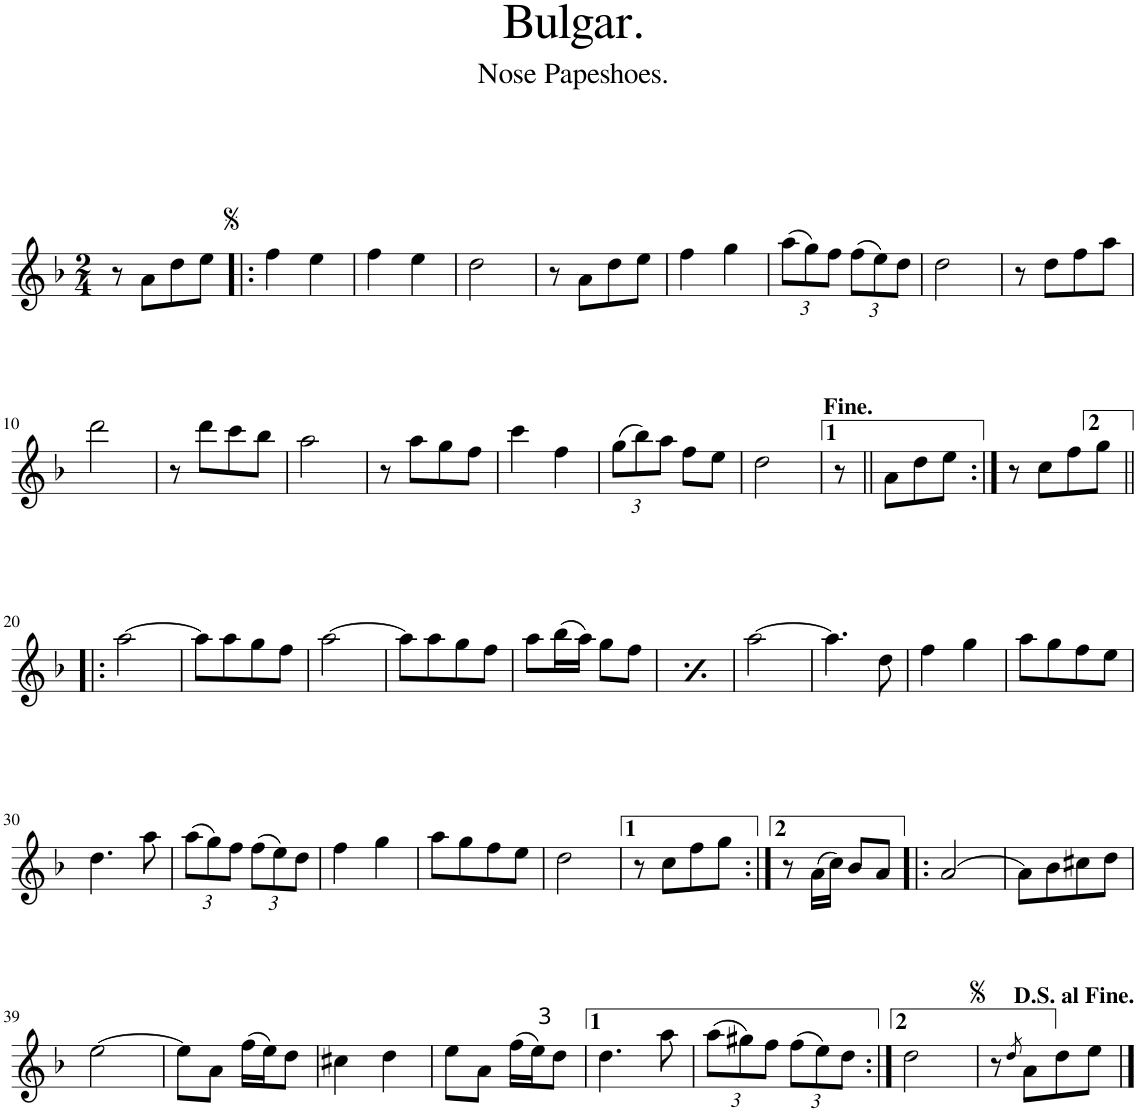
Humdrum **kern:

**kern
*part1
*staff1
*I"Piano
*I'Pno.
*clefG2
*k[b-]
*d:
*M2/4
=1
8r
8a\L
8dd\
8ee\J
=2!|:
4ff\
4ee\
=3
4ff\
4ee\
=4
2dd\
=5
8r
8a\L
8dd\
8ee\J
=6
4ff\
4gg\
=7
*Xbrackettup
(12aa\L
12gg\)
12ff\J
(12ff\L
12ee\)
12dd\J
=8
2dd\
=9
8r
8dd\L
8ff\
8aa\J
!!LO:LB:g=z
=10
2ddd\
=11
8r
8ddd\L
8ccc\
8bb-\J
=12
2aa\
=13
8r
8aa\L
8gg\
8ff\J
=14
4ccc\
4ff\
=15
(12gg\L
12bb-\)
12aa\J
8ff\L
8ee\J
=16
2dd\
=17
8r
=18||
8a\L
8dd\
8ee\J
=19:|!
8r
8cc\L
8ff\
8gg\J
!!LO:LB:g=z
=20!|:
[2aa\
=21
8aa\L]
8aa\
8gg\
8ff\J
=22
[2aa\
=23
8aa\L]
8aa\
8gg\
8ff\J
=24
8aa\L
(16bb-\L
16aa\JJ)
8gg\L
8ff\J
=25
8aa\L
(16bb-\L
16aa\JJ)
8gg\L
8ff\J
=26
[2aa\
=27
4.aa\]
8dd\
=28
4ff\
4gg\
=29
8aa\L
8gg\
8ff\
8ee\J
!!LO:LB:g=z
=30
4.dd\
8aa\
=31
(12aa\L
12gg\)
12ff\J
(12ff\L
12ee\)
12dd\J
=32
4ff\
4gg\
=33
8aa\L
8gg\
8ff\
8ee\J
=34
2dd\
=35
8r
8cc\L
8ff\
8gg\J
=36:|!
8r
(16a\LL
16cc\JJ)
8b-/L
8a/J
=37!|:
[2a/
=38
8a\L]
8b-\
8cc#X\
8dd\J
!!LO:LB:g=z
=39
[2ee\
=40
8ee\L]
8a\J
(16ff\LL
16ee\J)
8dd\J
=41
4cc#X\
4dd\
=42
8ee\L
8a\J
(16ff\LL
16ee\J)
8dd\J
=43
4.dd\
8aa\
=44
(12aa\L
12gg#X\)
12ff\J
(12ff\L
12ee\)
12dd\J
=45:|!
2dd\
=46
8r
8qdd/
8a\L
8dd\
8ee\J
==
*-
